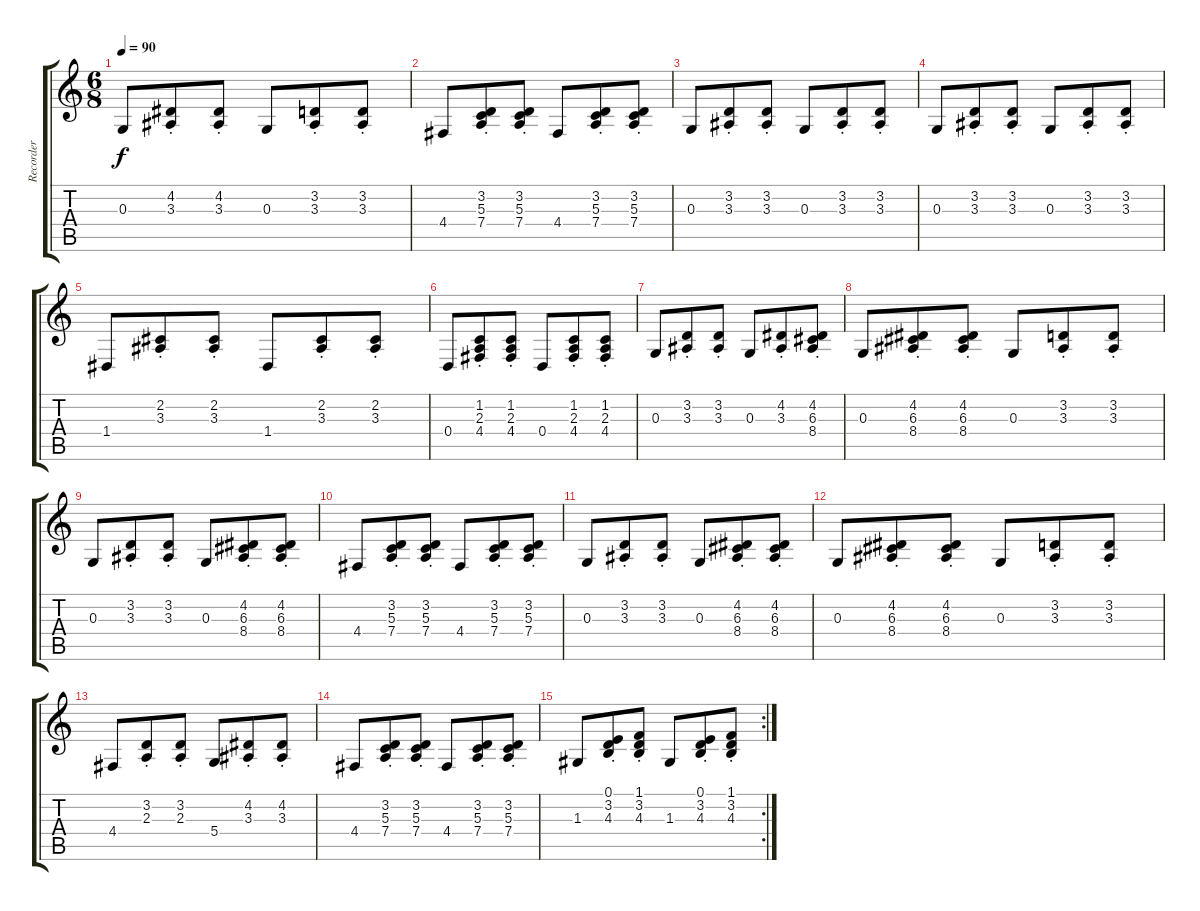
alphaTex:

\track ("Recorder" "Recorder") {instrument recorder}
\staff {score tabs}
\tuning (E4 B3 G3 D3 A2 E2) {hide}
\ts (6 8)
\tempo 90
\clef g2
\ks c
0.3.8{dy f} (4.2{st} 3.3{st}).8 (4.2{st} 3.3{st}).8 0.3.8 (3.2{st} 3.3{st}).8 (3.2{st} 3.3{st}).8 |
4.4.8 (3.2{st} 5.3{st} 7.4{st}).8 (3.2{st} 5.3{st} 7.4{st}).8 4.4.8 (3.2{st} 5.3{st} 7.4{st}).8 (3.2{st} 5.3{st} 7.4{st}).8 |
0.3.8 (3.2{st} 3.3{st}).8 (3.2{st} 3.3{st}).8 0.3.8 (3.2{st} 3.3{st}).8 (3.2{st} 3.3{st}).8 |
0.3.8 (3.2{st} 3.3{st}).8 (3.2{st} 3.3{st}).8 0.3.8 (3.2{st} 3.3{st}).8 (3.2{st} 3.3{st}).8 |
1.4.8 (2.2{st} 3.3{st}).8 (2.2{st} 3.3{st}).8 1.4.8 (2.2{st} 3.3{st}).8 (2.2{st} 3.3{st}).8 |
0.4.8 (1.2{st} 2.3{st} 4.4).8 (1.2{st} 2.3{st} 4.4).8 0.4.8 (1.2{st} 2.3{st} 4.4).8 (1.2{st} 2.3{st} 4.4).8 |
0.3.8 (3.2{st} 3.3{st}).8 (3.2{st} 3.3{st}).8 0.3.8 (4.2{st} 3.3{st}).8 (4.2{st} 6.3{st} 8.4).8 |
0.3.8 (4.2{st} 6.3{st} 8.4).8 (4.2{st} 6.3{st} 8.4).8 0.3.8 (3.2{st} 3.3{st}).8 (3.2{st} 3.3{st}).8 |
0.3.8 (3.2{st} 3.3{st}).8 (3.2{st} 3.3{st}).8 0.3.8 (4.2{st} 6.3{st} 8.4).8 (4.2{st} 6.3{st} 8.4).8 |
4.4.8 (3.2{st} 5.3{st} 7.4).8 (3.2{st} 5.3{st} 7.4).8 4.4.8 (3.2{st} 5.3{st} 7.4).8 (3.2{st} 5.3{st} 7.4).8 |
0.3.8 (3.2{st} 3.3{st}).8 (3.2{st} 3.3{st}).8 0.3.8 (4.2{st} 6.3{st} 8.4).8 (4.2{st} 6.3{st} 8.4).8 |
0.3.8 (4.2{st} 6.3{st} 8.4).8 (4.2{st} 6.3{st} 8.4).8 0.3.8 (3.2{st} 3.3{st}).8 (3.2{st} 3.3{st}).8 |
4.4.8 (3.2{st} 2.3{st}).8 (3.2{st} 2.3{st}).8 5.4.8 (4.2{st} 3.3{st}).8 (4.2{st} 3.3{st}).8 |
4.4.8 (3.2{st} 5.3{st} 7.4).8 (3.2{st} 5.3{st} 7.4).8 4.4.8 (3.2{st} 5.3{st} 7.4).8 (3.2{st} 5.3{st} 7.4).8 |
\rc 2
1.3.8 (0.1 3.2{st} 4.3{st}).8 (1.1 3.2{st} 4.3{st}).8 1.3.8 (0.1 3.2{st} 4.3{st}).8 (1.1 3.2{st} 4.3{st}).8
